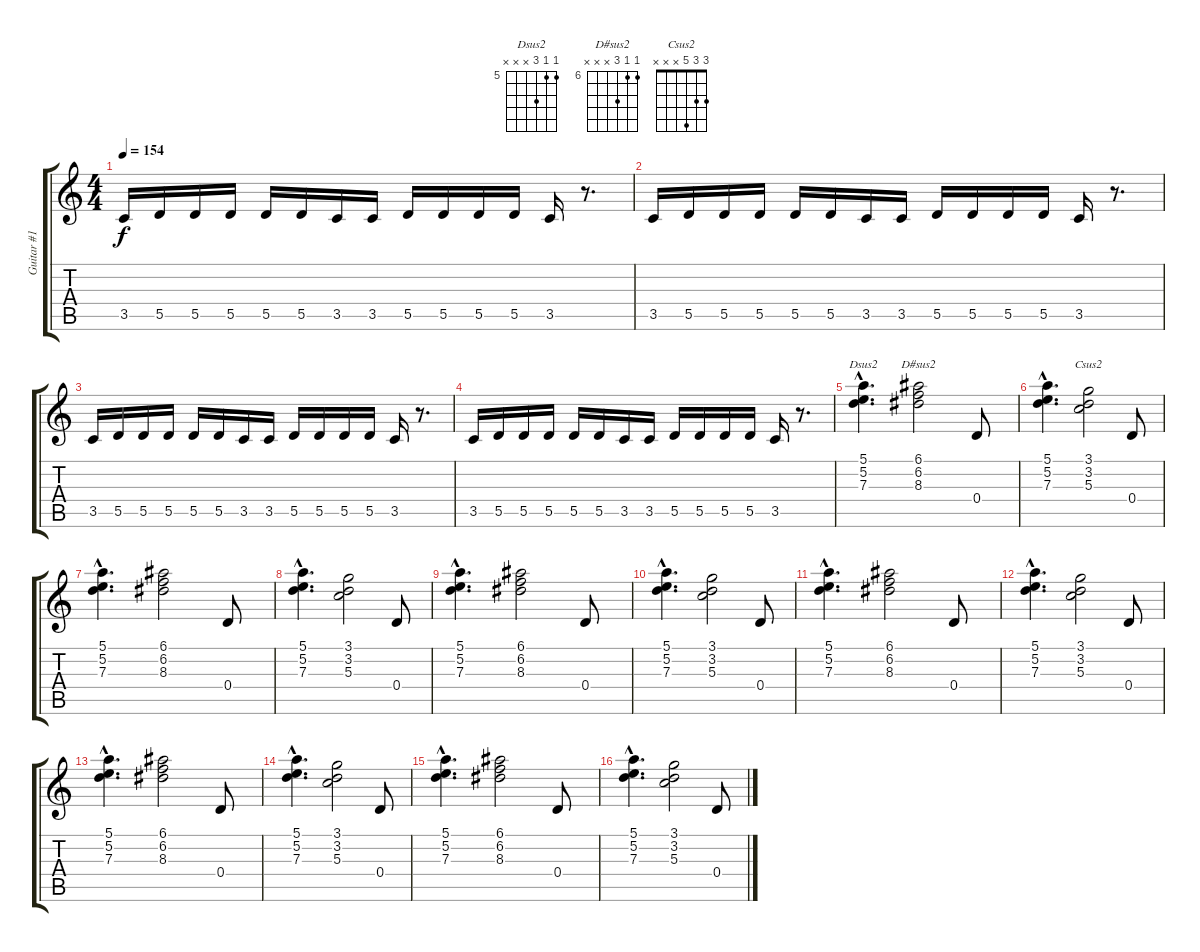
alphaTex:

\track ("Guitar #1" "Guitar #1") {instrument distortionguitar}
\staff {score tabs}
\tuning (E4 B3 G3 D3 A2 E2) {hide}
\chord ("Dsus2" 5 5 7 x x x) {firstfret 5}
\chord ("D#sus2" 6 6 8 x x x) {firstfret 6}
\chord ("Csus2" 3 3 5 x x x)
\ts (4 4)
\tempo 154
\clef g2
\ks c
3.5.16{dy f} 5.5.16 5.5.16 5.5.16 5.5.16 5.5.16 3.5.16 3.5.16 5.5.16 5.5.16 5.5.16 5.5.16 3.5.16 r.8{d} |
3.5.16 5.5.16 5.5.16 5.5.16 5.5.16 5.5.16 3.5.16 3.5.16 5.5.16 5.5.16 5.5.16 5.5.16 3.5.16 r.8{d} |
3.5.16 5.5.16 5.5.16 5.5.16 5.5.16 5.5.16 3.5.16 3.5.16 5.5.16 5.5.16 5.5.16 5.5.16 3.5.16 r.8{d} |
3.5.16 5.5.16 5.5.16 5.5.16 5.5.16 5.5.16 3.5.16 3.5.16 5.5.16 5.5.16 5.5.16 5.5.16 3.5.16 r.8{d} |
(5.1{hac} 5.2{hac} 7.3{hac}).4{d ch "Dsus2"} (6.1 6.2 8.3).2{ch "D#sus2"} 0.4.8 |
(5.1{hac} 5.2{hac} 7.3{hac}).4{d} (3.1 3.2 5.3).2{ch "Csus2"} 0.4.8 |
(5.1{hac} 5.2{hac} 7.3{hac}).4{d} (6.1 6.2 8.3).2 0.4.8 |
(5.1{hac} 5.2{hac} 7.3{hac}).4{d} (3.1 3.2 5.3).2 0.4.8 |
(5.1{hac} 5.2{hac} 7.3{hac}).4{d} (6.1 6.2 8.3).2 0.4.8 |
(5.1{hac} 5.2{hac} 7.3{hac}).4{d} (3.1 3.2 5.3).2 0.4.8 |
(5.1{hac} 5.2{hac} 7.3{hac}).4{d} (6.1 6.2 8.3).2 0.4.8 |
(5.1{hac} 5.2{hac} 7.3{hac}).4{d} (3.1 3.2 5.3).2 0.4.8 |
(5.1{hac} 5.2{hac} 7.3{hac}).4{d} (6.1 6.2 8.3).2 0.4.8 |
(5.1{hac} 5.2{hac} 7.3{hac}).4{d} (3.1 3.2 5.3).2 0.4.8 |
(5.1{hac} 5.2{hac} 7.3{hac}).4{d} (6.1 6.2 8.3).2 0.4.8 |
(5.1{hac} 5.2{hac} 7.3{hac}).4{d} (3.1 3.2 5.3).2 0.4.8
